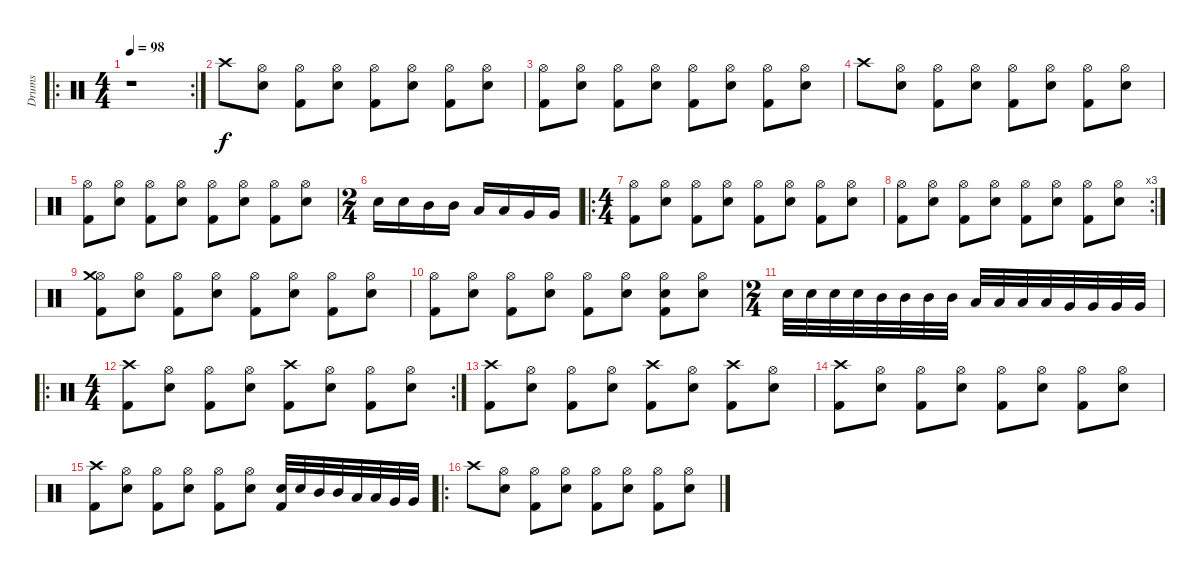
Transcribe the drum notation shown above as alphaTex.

\track ("Drums" "Drums") {instrument percussion}
\staff {score}
\articulation defaults
\ro
\rc 2
\ts (4 4)
\tempo 98
\clef neutral
\ks c
r.1{dy f} |
"Crash high (hit)".8 ("Hi-Hat (open)" "Snare (hit) 2").8 ("Hi-Hat (open)" "Kick (hit) 2").8 ("Hi-Hat (open)" "Snare (hit) 2").8 ("Hi-Hat (open)" "Kick (hit) 2").8 ("Hi-Hat (open)" "Snare (hit) 2").8 ("Hi-Hat (open)" "Kick (hit) 2").8 ("Hi-Hat (open)" "Snare (hit) 2").8 |
("Hi-Hat (open)" "Kick (hit) 2").8 ("Hi-Hat (open)" "Snare (hit) 2").8 ("Hi-Hat (open)" "Kick (hit) 2").8 ("Hi-Hat (open)" "Snare (hit) 2").8 ("Hi-Hat (open)" "Kick (hit) 2").8 ("Hi-Hat (open)" "Snare (hit) 2").8 ("Hi-Hat (open)" "Kick (hit) 2").8 ("Hi-Hat (open)" "Snare (hit) 2").8 |
"Crash high (hit)".8 ("Hi-Hat (open)" "Snare (hit) 2").8 ("Hi-Hat (open)" "Kick (hit) 2").8 ("Hi-Hat (open)" "Snare (hit) 2").8 ("Hi-Hat (open)" "Kick (hit) 2").8 ("Hi-Hat (open)" "Snare (hit) 2").8 ("Hi-Hat (open)" "Kick (hit) 2").8 ("Hi-Hat (open)" "Snare (hit) 2").8 |
("Hi-Hat (open)" "Kick (hit) 2").8 ("Hi-Hat (open)" "Snare (hit) 2").8 ("Hi-Hat (open)" "Kick (hit) 2").8 ("Hi-Hat (open)" "Snare (hit) 2").8 ("Hi-Hat (open)" "Kick (hit) 2").8 ("Hi-Hat (open)" "Snare (hit) 2").8 ("Hi-Hat (open)" "Kick (hit) 2").8 ("Hi-Hat (open)" "Snare (hit) 2").8 |
\ts (2 4)
"Snare (hit) 2".16 "Snare (hit) 2".16 "Mid Tom (hit)".16 "Mid Tom (hit)".16 "Low Tom (hit)".16 "Low Tom (hit)".16 "Very Low Tom (hit)".16 "Very Low Tom (hit)".16 |
\ro
\ts (4 4)
("Hi-Hat (open)" "Kick (hit) 2").8 ("Hi-Hat (open)" "Snare (hit) 2").8 ("Hi-Hat (open)" "Kick (hit) 2").8 ("Hi-Hat (open)" "Snare (hit) 2").8 ("Hi-Hat (open)" "Kick (hit) 2").8 ("Hi-Hat (open)" "Snare (hit) 2").8 ("Hi-Hat (open)" "Kick (hit) 2").8 ("Hi-Hat (open)" "Snare (hit) 2").8 |
\rc 3
("Hi-Hat (open)" "Kick (hit) 2").8 ("Hi-Hat (open)" "Snare (hit) 2").8 ("Hi-Hat (open)" "Kick (hit) 2").8 ("Hi-Hat (open)" "Snare (hit) 2").8 ("Hi-Hat (open)" "Kick (hit) 2").8 ("Hi-Hat (open)" "Snare (hit) 2").8 ("Hi-Hat (open)" "Kick (hit) 2").8 ("Hi-Hat (open)" "Snare (hit) 2").8 |
("Hi-Hat (open)" "Crash medium (hit)" "Kick (hit) 2").8 ("Hi-Hat (open)" "Snare (hit) 2").8 ("Hi-Hat (open)" "Kick (hit) 2").8 ("Hi-Hat (open)" "Snare (hit) 2").8 ("Hi-Hat (open)" "Kick (hit) 2").8 ("Hi-Hat (open)" "Snare (hit) 2").8 ("Hi-Hat (open)" "Kick (hit) 2").8 ("Hi-Hat (open)" "Snare (hit) 2").8 |
("Hi-Hat (open)" "Kick (hit) 2").8 ("Hi-Hat (open)" "Snare (hit) 2").8 ("Hi-Hat (open)" "Kick (hit) 2").8 ("Hi-Hat (open)" "Snare (hit) 2").8 ("Hi-Hat (open)" "Kick (hit) 2").8 ("Hi-Hat (open)" "Snare (hit) 2").8 ("Hi-Hat (open)" "Snare (hit) 2" "Kick (hit) 2").8 ("Hi-Hat (open)" "Snare (hit) 2").8 |
\ts (2 4)
"Snare (hit) 2".32 "Snare (hit) 2".32 "Snare (hit) 2".32 "Snare (hit) 2".32 "Mid Tom (hit)".32 "Mid Tom (hit)".32 "Mid Tom (hit)".32 "Mid Tom (hit)".32 "Low Tom (hit)".32 "Low Tom (hit)".32 "Low Tom (hit)".32 "Low Tom (hit)".32 "Very Low Tom (hit)".32 "Very Low Tom (hit)".32 "Very Low Tom (hit)".32 "Very Low Tom (hit)".32 |
\ro
\rc 2
\ts (4 4)
("Crash high (hit)" "Kick (hit) 2").8 ("Hi-Hat (open)" "Snare (hit) 2").8 ("Hi-Hat (open)" "Kick (hit) 2").8 ("Hi-Hat (open)" "Snare (hit) 2").8 ("Crash high (hit)" "Kick (hit) 2").8 ("Hi-Hat (open)" "Snare (hit) 2").8 ("Hi-Hat (open)" "Kick (hit) 2").8 ("Hi-Hat (open)" "Snare (hit) 2").8 |
("Crash high (hit)" "Kick (hit) 2").8 ("Hi-Hat (open)" "Snare (hit) 2").8 ("Hi-Hat (open)" "Kick (hit) 2").8 ("Hi-Hat (open)" "Snare (hit) 2").8 ("Crash high (hit)" "Kick (hit) 2").8 ("Hi-Hat (open)" "Snare (hit) 2").8 ("Crash high (hit)" "Kick (hit) 2").8 ("Hi-Hat (open)" "Snare (hit) 2").8 |
("Crash high (hit)" "Kick (hit) 2").8 ("Hi-Hat (open)" "Snare (hit) 2").8 ("Hi-Hat (open)" "Kick (hit) 2").8 ("Hi-Hat (open)" "Snare (hit) 2").8 ("Hi-Hat (open)" "Kick (hit) 2").8 ("Hi-Hat (open)" "Snare (hit) 2").8 ("Hi-Hat (open)" "Kick (hit) 2").8 ("Hi-Hat (open)" "Snare (hit) 2").8 |
("Crash high (hit)" "Kick (hit) 2").8 ("Hi-Hat (open)" "Snare (hit) 2").8 ("Hi-Hat (open)" "Kick (hit) 2").8 ("Hi-Hat (open)" "Snare (hit) 2").8 ("Hi-Hat (open)" "Kick (hit) 2").8 ("Hi-Hat (open)" "Snare (hit) 2").8 ("Snare (hit) 2" "Kick (hit) 2").32 "Snare (hit) 2".32 "Mid Tom (hit)".32 "Mid Tom (hit)".32 "Low Tom (hit)".32 "Low Tom (hit)".32 "Very Low Tom (hit)".32 "Very Low Tom (hit)".32 |
\ro "Crash high (hit)".8
("Hi-Hat (open)" "Snare (hit) 2").8 ("Hi-Hat (open)" "Kick (hit) 2").8 ("Hi-Hat (open)" "Snare (hit) 2").8 ("Hi-Hat (open)" "Kick (hit) 2").8 ("Hi-Hat (open)" "Snare (hit) 2").8 ("Hi-Hat (open)" "Kick (hit) 2").8 ("Hi-Hat (open)" "Snare (hit) 2").8
